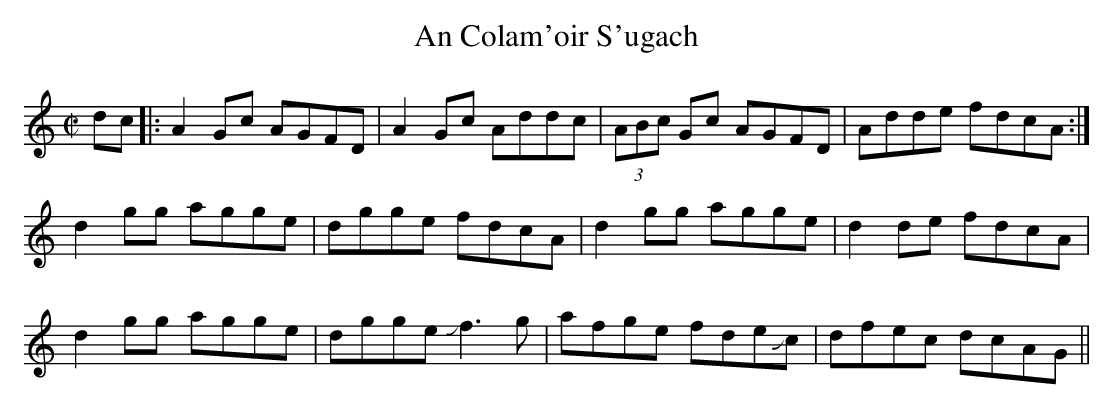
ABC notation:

X:1
T:An Colam'oir S'ugach
M:C|
L:1/8
K:Gmix
dc|:A2Gc AGFD|A2Gc Addc|(3ABc Gc AGFD|Adde fdcA:|
d2gg agge|dgge fdcA|d2gg agge|d2de fdcA|
d2gg agge|dgge Jf3g|afge fdeJc|dfec dcAG||
